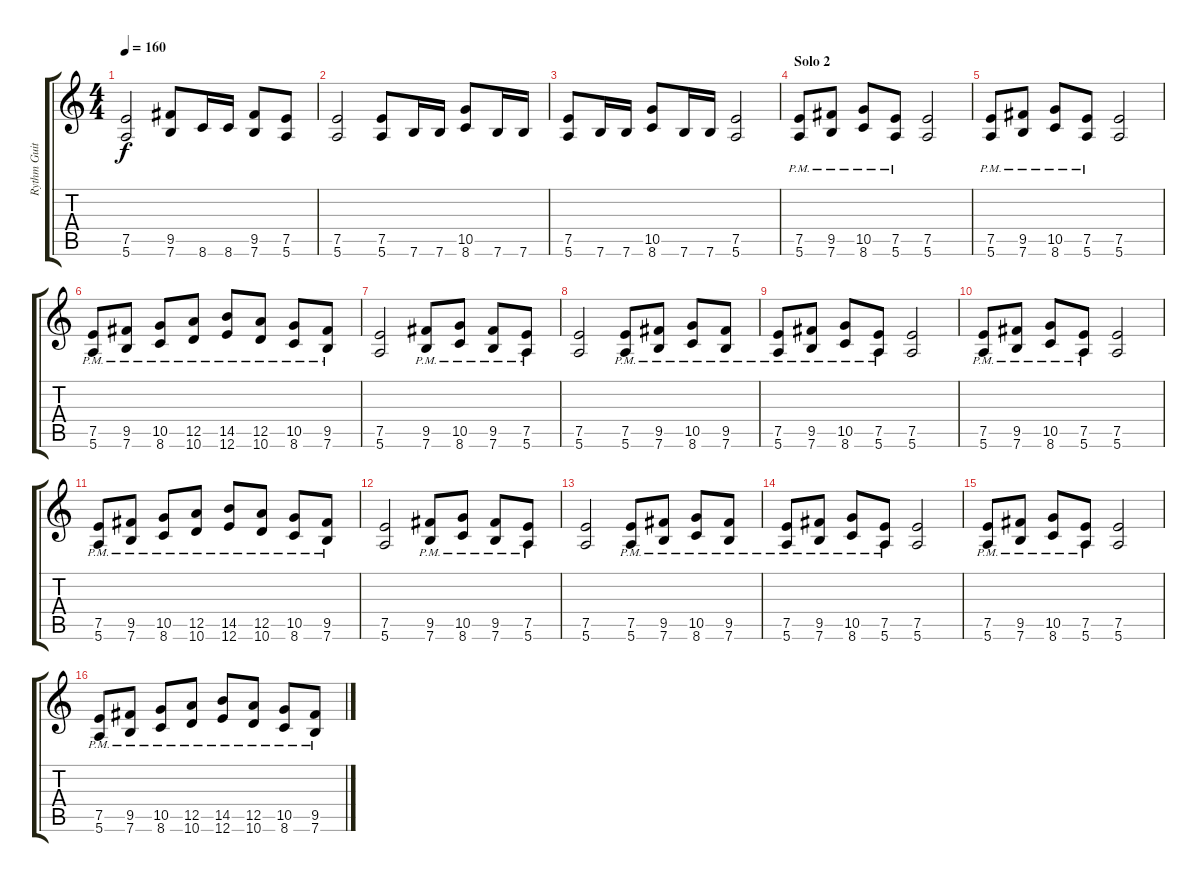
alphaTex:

\track ("Rythm Guitar" "Rythm Guit") {instrument distortionguitar}
\staff {score tabs}
\tuning (E4 B3 G3 D3 A2 E2) {hide}
\ts (4 4)
\tempo 160
\clef g2
\ks c
(7.5 5.6).2{dy f} (9.5 7.6).8 8.6.16 8.6.16 (9.5 7.6).8 (7.5 5.6).8 |
(7.5 5.6).2 (7.5 5.6).8 7.6.16 7.6.16 (10.5 8.6).8 7.6.16 7.6.16 |
(7.5 5.6).8 7.6.16 7.6.16 (10.5 8.6).8 7.6.16 7.6.16 (7.5 5.6).2 |
\section ("" "Solo 2")
(7.5{pm} 5.6{pm}).8 (9.5{pm} 7.6{pm}).8 (10.5{pm} 8.6{pm}).8 (7.5{pm} 5.6{pm}).8 (7.5 5.6).2 |
(7.5{pm} 5.6{pm}).8{volume 12} (9.5{pm} 7.6{pm}).8 (10.5{pm} 8.6{pm}).8 (7.5{pm} 5.6{pm}).8 (7.5 5.6).2 |
(7.5{pm} 5.6{pm}).8 (9.5{pm} 7.6{pm}).8 (10.5{pm} 8.6{pm}).8 (12.5{pm} 10.6{pm}).8 (14.5{pm} 12.6{pm}).8 (12.5{pm} 10.6{pm}).8 (10.5{pm} 8.6{pm}).8 (9.5{pm} 7.6{pm}).8 |
(7.5 5.6).2 (9.5{pm} 7.6{pm}).8 (10.5{pm} 8.6{pm}).8 (9.5{pm} 7.6{pm}).8 (7.5{pm} 5.6{pm}).8 |
(7.5 5.6).2 (7.5{pm} 5.6{pm}).8 (9.5{pm} 7.6{pm}).8 (10.5{pm} 8.6{pm}).8 (9.5{pm} 7.6{pm}).8 |
(7.5{pm} 5.6{pm}).8 (9.5{pm} 7.6{pm}).8 (10.5{pm} 8.6{pm}).8 (7.5{pm} 5.6{pm}).8 (7.5 5.6).2 |
(7.5{pm} 5.6{pm}).8 (9.5{pm} 7.6{pm}).8 (10.5{pm} 8.6{pm}).8 (7.5{pm} 5.6{pm}).8 (7.5 5.6).2 |
(7.5{pm} 5.6{pm}).8 (9.5{pm} 7.6{pm}).8 (10.5{pm} 8.6{pm}).8 (12.5{pm} 10.6{pm}).8 (14.5{pm} 12.6{pm}).8 (12.5{pm} 10.6{pm}).8 (10.5{pm} 8.6{pm}).8 (9.5{pm} 7.6{pm}).8 |
(7.5 5.6).2 (9.5{pm} 7.6{pm}).8 (10.5{pm} 8.6{pm}).8 (9.5{pm} 7.6{pm}).8 (7.5{pm} 5.6{pm}).8 |
(7.5 5.6).2 (7.5{pm} 5.6{pm}).8 (9.5{pm} 7.6{pm}).8 (10.5{pm} 8.6{pm}).8 (9.5{pm} 7.6{pm}).8 |
(7.5{pm} 5.6{pm}).8 (9.5{pm} 7.6{pm}).8 (10.5{pm} 8.6{pm}).8 (7.5{pm} 5.6{pm}).8 (7.5 5.6).2 |
(7.5{pm} 5.6{pm}).8 (9.5{pm} 7.6{pm}).8 (10.5{pm} 8.6{pm}).8 (7.5{pm} 5.6{pm}).8 (7.5 5.6).2 |
(7.5{pm} 5.6{pm}).8 (9.5{pm} 7.6{pm}).8 (10.5{pm} 8.6{pm}).8 (12.5{pm} 10.6{pm}).8 (14.5{pm} 12.6{pm}).8 (12.5{pm} 10.6{pm}).8 (10.5{pm} 8.6{pm}).8 (9.5{pm} 7.6{pm}).8
